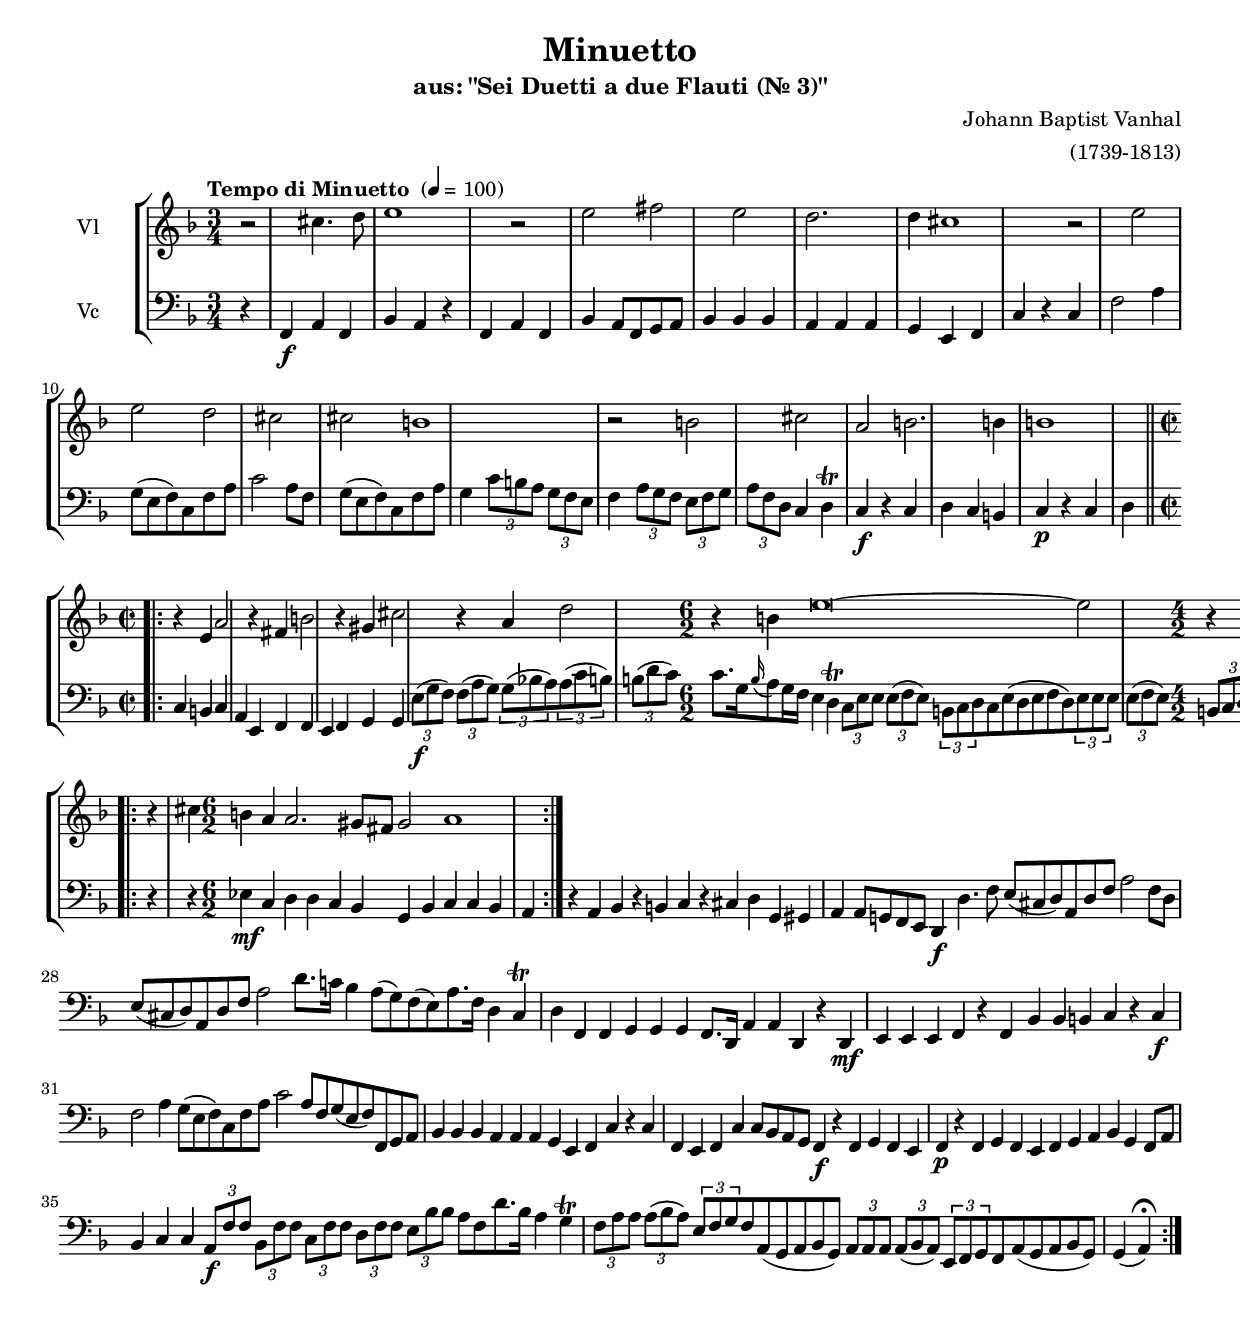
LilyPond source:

\version "2.12.3"
\include "deutsch.ly"

#(set-global-staff-size 18)

\header {
  title = "Minuetto"
  subtitle = "aus: \"Sei Duetti a due Flauti (Nr. 3)\""
  composer = "Johann Baptist Vanhal"
  arranger = "(1739-1813)"
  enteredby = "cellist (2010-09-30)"
}

voiceconsts = {
 \clef "treble"
 \key es \major
 %\numericTimeSignature
 \compressFullBarRests
 \time 3/4
 \tempo "Tempo di Minuetto " 4=100
}

midihi  = "ocarina"
midimid = "english horn"
midipno = "harpsichord"
midilow = "bassoon"

\include "v1.ily"
vb = \relative c' {

   \voiceconsts
   \clef "bass"

   \repeat volta 2 {
     \partial 4 r4
     es\f g es
     as g r
     es g es
     as g8 es f g
     as4 as as
     g g g

     f d es
     b' r b
     es2 g4
     f8( d es) b es g
     b2 g8 es
     f( d es) b es g

     f4 \times 2/3 { b8[ a g] } \times 2/3 { f es d }
     es4 \times 2/3 { g8[ f es] } \times 2/3 { d es f }
     \times 2/3 { g es c } b4 c\trill
     b\f r b

     c b a
     b\p r b
     c b a
     b g d
     es es d
     es f f

     \times 2/3 { d'8(\f f es) } \times 2/3 { es[( g f]) } \times 2/3 { f( as! g) }
     \times 2/3 { g( b a) } \times 2/3 { a[( c b]) } b8. f16
     \appoggiatura a g8 f16 es d4 c\trill
     \times 2/3 { b8 d d } \times 2/3 { d([ es d)] } \times 2/3 { a b c }

     b d( c d es c)
     \times 2/3 { d d d } \times 2/3 { d([ es d)] } \times 2/3 { a b c }
     b d,( c d es c)
     c4( d)
   }

   \repeat volta 2 {
     \partial 4 r
     r des'\mf b
     c c b
     as f as
     b b as
     g r g

     as r a
     b r h
     c f, fis
     g g8 f! es d
     c4\f c'4. es8

     d( h c) g c es
     g2 es8 c
     d( h c) g c es
     g2 c8. b!16
     as4 g8( f) es( d)

     g8. es16 c4 h\trill
     c es, es
     f f f
     es8. c16 g'4 g
     c, r c\mf

     d d d
     es r es
     as as a
     b r b\f
     es2 g4
     f8( d es) b es g

     b2 g8 es
     f( d es) es, f g
     as4 as as
     g g g
     f d es

     b' r b
     es, d es
     b' b8 as g f
     es4\f r es
     f es d

     es\p r es
     f es d
     es f g
     as f es8 g
     as4 b b

     \times 2/3 { g8\f es' es } \times 2/3 { as,[ es' es] } \times 2/3 { b es es }
     \times 2/3 { c es es } \times 2/3 { d[ as' as] } g es
     c'8. as16 g4 f\trill
     \times 2/3 { es8 g g } \times 2/3 { g([ as g)] } \times 2/3 { d es f }

     es g,( f g as f)
     \times 2/3 { g g g } \times 2/3 { g([ as g)] } \times 2/3 { d es f }
     es g( f g as f)
     f4( g)\fermata
   }
}


\book {
    \score {
        \new StaffGroup <<
          \new Staff {
	    \set Staff.midiInstrument = \midimid
            \set Staff.instrumentName = #"Vl"
            \transpose es f \va
	  }
          \new Staff {
	    \set Staff.midiInstrument = \midilow
            \set Staff.instrumentName = #"Vc"
            \transpose es f,, \vb
	  }
 	>>

    \layout {}

    \midi {
      \context {
	\Score
	tempoWholesPerMinute = #(ly:make-moment 100 4)
      }
    }
  }
}